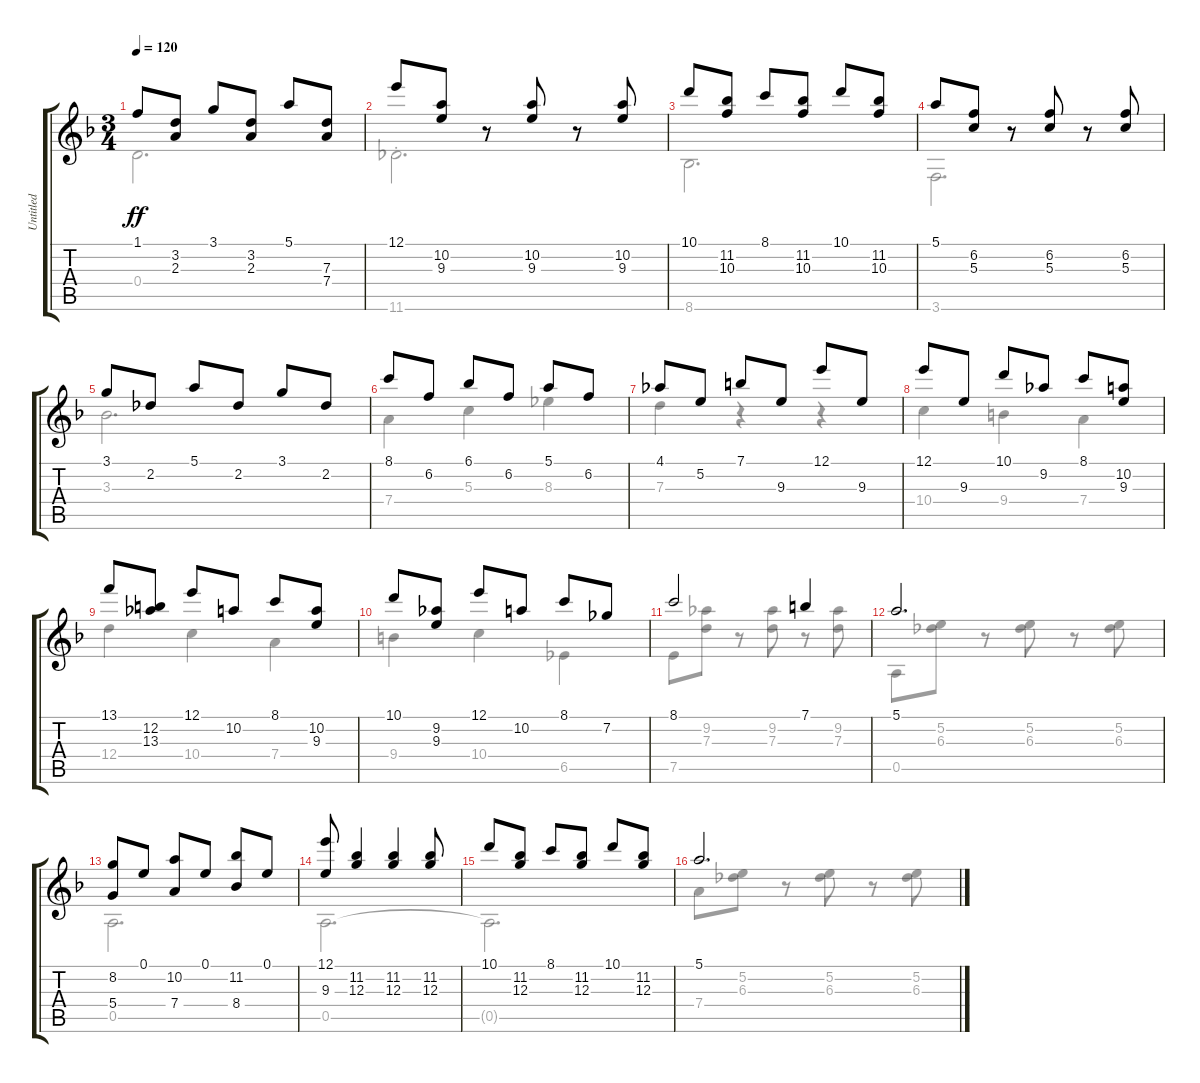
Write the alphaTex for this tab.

\track ("Untitled" "Untitled") {instrument acousticguitarnylon}
\staff {score tabs}
\tuning (E4 B3 G3 D3 A2 D2) {hide}
\voice
\ts (3 4)
\tempo 120
\clef g2
\ks f
1.1.8{dy ff} (3.2 2.3).8 3.1.8 (3.2 2.3).8 5.1.8 (7.3 7.4).8 |
12.1.8 (10.2 9.3).8 r.8 (10.2 9.3).8 r.8 (10.2 9.3).8 |
10.1.8 (11.2 10.3).8 8.1.8 (11.2 10.3).8 10.1.8 (11.2 10.3).8 |
5.1.8 (6.2 5.3).8 r.8 (6.2 5.3).8 r.8 (6.2 5.3).8 |
3.1.8 2.2.8 5.1.8 2.2.8 3.1.8 2.2.8 |
8.1.8 6.2.8 6.1.8 6.2.8 5.1.8 6.2.8 |
4.1.8 5.2.8 7.1.8 9.3.8 12.1.8 9.3.8 |
12.1.8 9.3.8 10.1.8 9.2.8 8.1.8 (10.2 9.3).8 |
13.1.8 (12.2 13.3).8 12.1.8 10.2.8 8.1.8 (10.2 9.3).8 |
10.1.8 (9.2 9.3).8 12.1.8 10.2.8 8.1.8 7.2.8 |
8.1.2 7.1.4 |
5.1.2{d} |
(8.2 5.4).8 0.1.8 (10.2 7.4).8 0.1.8 (11.2 8.4).8 0.1.8 |
(12.1 9.3).8 (11.2 12.3).4 (11.2 12.3).4 (11.2 12.3).8 |
10.1.8 (11.2 12.3).8 8.1.8 (11.2 12.3).8 10.1.8 (11.2 12.3).8 |
5.1.2{d}
\voice
\clef g2
\ottava regular
\simile none
\ks f
0.4.2{d dy ff} |
11.6{st}.2{d} |
8.6.2{d} |
3.6.2{d} |
3.3.2{d} |
7.4.4 5.3.4 8.3.4 |
7.3.4 r.4 r.4 |
10.4.4 9.4.4 7.4.4 |
12.4.4 10.4.4 7.4.4 |
9.4.4 10.4.4 6.5.4 |
7.5.8 (9.2 7.3).8 r.8 (9.2 7.3).8 r.8 (9.2 7.3).8 |
0.5.8 (5.2 6.3).8 r.8 (5.2 6.3).8 r.8 (5.2 6.3).8 |
0.5.2{d} |
0.5.2{d} |
0.5{t}.2{d} |
7.4.8 (5.2 6.3).8 r.8 (5.2 6.3).8 r.8 (5.2 6.3).8
